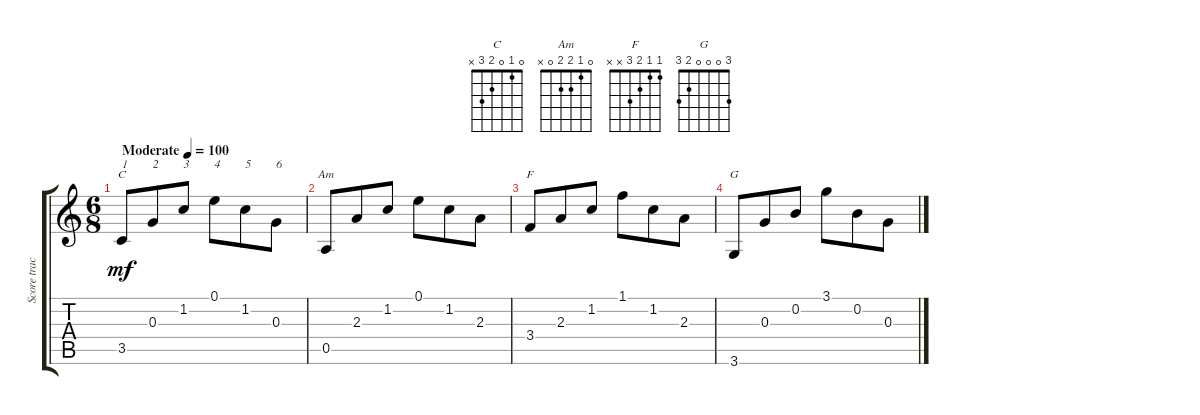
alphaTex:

\track ("Score track 1" "Score trac") {instrument acousticguitarsteel}
\staff {score tabs}
\tuning (E4 B3 G3 D3 A2 E2) {hide}
\chord ("C" 0 1 0 2 3 x)
\chord ("Am" 0 1 2 2 0 x)
\chord ("F" 1 1 2 3 x x)
\chord ("G" 3 0 0 0 2 3)
\ts (6 8)
\tempo (100 "Moderate")
\clef g2
\ks c
3.5.8{ch "C" txt "1" dy mf instrument acousticguitarsteel} 0.3.8{txt "2"} 1.2.8{txt "3"} 0.1.8{txt "4"} 1.2.8{txt "5"} 0.3.8{txt "6"} |
0.5.8{ch "Am"} 2.3.8 1.2.8 0.1.8 1.2.8 2.3.8 |
3.4.8{ch "F"} 2.3.8 1.2.8 1.1.8 1.2.8 2.3.8 |
3.6.8{ch "G"} 0.3.8 0.2.8 3.1.8 0.2.8 0.3.8
